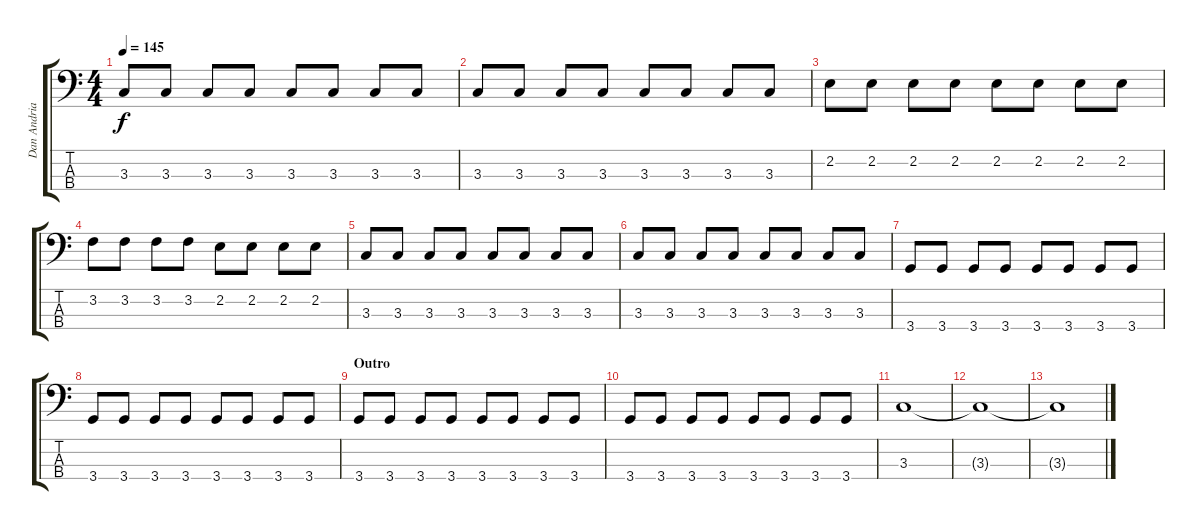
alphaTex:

\track ("Dan Andriano - Bass" "Dan Andria") {instrument electricbasspick}
\staff {score tabs}
\tuning (G2 D2 A1 E1) {hide}
\ts (4 4)
\tempo 145
\clef f4
\ks c
3.3.8{dy f} 3.3.8 3.3.8 3.3.8 3.3.8 3.3.8 3.3.8 3.3.8 |
3.3.8 3.3.8 3.3.8 3.3.8 3.3.8 3.3.8 3.3.8 3.3.8 |
2.2.8 2.2.8 2.2.8 2.2.8 2.2.8 2.2.8 2.2.8 2.2.8 |
3.2.8 3.2.8 3.2.8 3.2.8 2.2.8 2.2.8 2.2.8 2.2.8 |
3.3.8 3.3.8 3.3.8 3.3.8 3.3.8 3.3.8 3.3.8 3.3.8 |
3.3.8 3.3.8 3.3.8 3.3.8 3.3.8 3.3.8 3.3.8 3.3.8 |
3.4.8 3.4.8 3.4.8 3.4.8 3.4.8 3.4.8 3.4.8 3.4.8 |
3.4.8 3.4.8 3.4.8 3.4.8 3.4.8 3.4.8 3.4.8 3.4.8 |
\section ("" "Outro")
3.4.8 3.4.8 3.4.8 3.4.8 3.4.8 3.4.8 3.4.8 3.4.8 |
3.4.8 3.4.8 3.4.8 3.4.8 3.4.8 3.4.8 3.4.8 3.4.8 |
3.3.1 |
3.3{t}.1 |
3.3{t}.1{volume 16}
